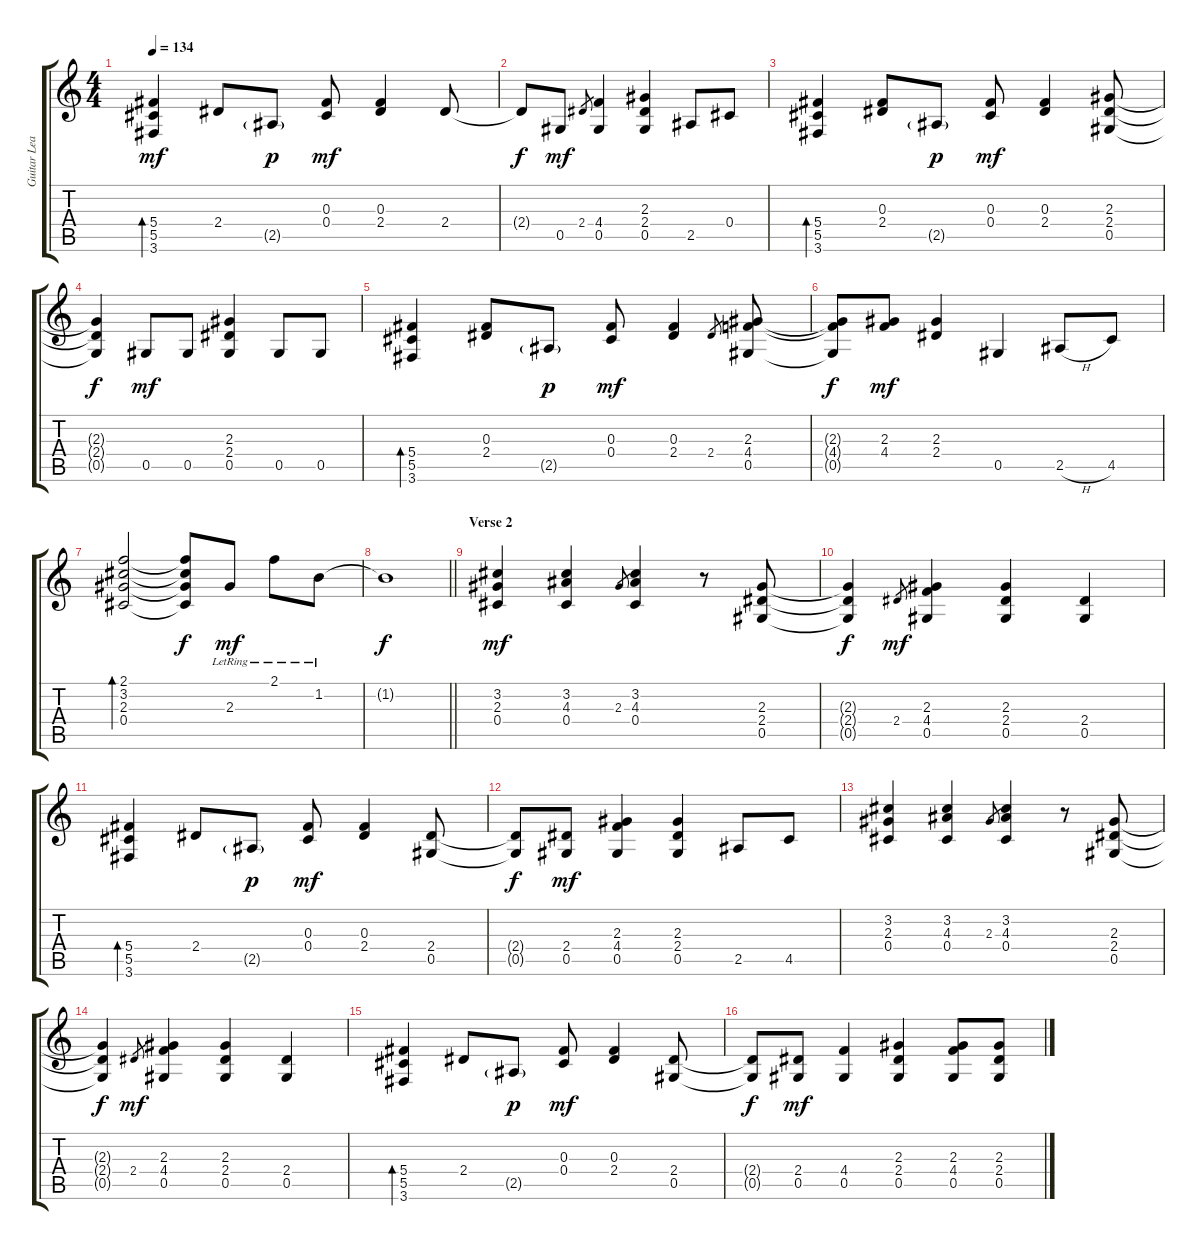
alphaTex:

\track ("Guitar Lead (Slash)" "Guitar Lea") {instrument acousticguitarsteel}
\staff {score tabs}
\tuning (Eb4 Bb3 Gb3 Db3 Ab2 Eb2) {hide}
\ts (4 4)
\tempo 134
\clef g2
\ks c
(5.4 5.5 3.6).4{bd 120 dy mf} 2.4.8 2.5{g}.8{dy p} (0.3 0.4).8{dy mf} (0.3 2.4).4 2.4.8 |
2.4{t}.8{dy f} 0.5.8{dy mf} 2.4.8{gr} (4.4 0.5).4 (2.3 2.4 0.5).4 2.5.8 0.4.8 |
(5.4 5.5 3.6).4{bd 120} (0.3 2.4).8 2.5{g}.8{dy p} (0.3 0.4).8{dy mf} (0.3 2.4).4 (2.3 2.4 0.5).8 |
(2.3{t} 2.4{t} 0.5{t}).4{dy f} 0.5.8{dy mf} 0.5.8 (2.3 2.4 0.5).4 0.5.8 0.5.8 |
(5.4 5.5 3.6).4{bd 120} (0.3 2.4).8 2.5{g}.8{dy p} (0.3 0.4).8{dy mf} (0.3 2.4).4 2.4.8{gr} (2.3 4.4 0.5).8 |
(2.3{t} 4.4{t} 0.5{t}).8{dy f} (2.3 4.4).8{dy mf} (2.3 2.4).4 0.5.4 2.5{h}.8 4.5.8 |
(2.1 3.2 2.3 0.4).2{bd 120} (2.1{t} 3.2{t} 2.3{t} 0.4{t}).8{dy f} 2.3{lr}.8{dy mf} 2.1{lr}.8 1.2{lr}.8 |
\barLineRight lightlight
1.2{t}.1{dy f} |
\section ("" "Verse 2")
(3.2 2.3 0.4).4{dy mf} (3.2 4.3 0.4).4 2.3.8{gr} (3.2 4.3 0.4).4 r.8 (2.3 2.4 0.5).8 |
(2.3{t} 2.4{t} 0.5{t}).4{dy f} 2.4.8{gr dy mf} (2.3 4.4 0.5).4 (2.3 2.4 0.5).4 (2.4 0.5).4 |
(5.4 5.5 3.6).4{bd 120} 2.4.8 2.5{g}.8{dy p} (0.3 0.4).8{dy mf} (0.3 2.4).4 (2.4 0.5).8 |
(2.4{t} 0.5{t}).8{dy f} (2.4 0.5).8{dy mf} (2.3 4.4 0.5).4 (2.3 2.4 0.5).4 2.5.8 4.5.8 |
(3.2 2.3 0.4).4 (3.2 4.3 0.4).4 2.3.8{gr} (3.2 4.3 0.4).4 r.8 (2.3 2.4 0.5).8 |
(2.3{t} 2.4{t} 0.5{t}).4{dy f} 2.4.8{gr dy mf} (2.3 4.4 0.5).4 (2.3 2.4 0.5).4 (2.4 0.5).4 |
(5.4 5.5 3.6).4{bd 120} 2.4.8 2.5{g}.8{dy p} (0.3 0.4).8{dy mf} (0.3 2.4).4 (2.4 0.5).8 |
(2.4{t} 0.5{t}).8{dy f} (2.4 0.5).8{dy mf} (4.4 0.5).4 (2.3 2.4 0.5).4 (2.3 4.4 0.5).8 (2.3 2.4 0.5).8
